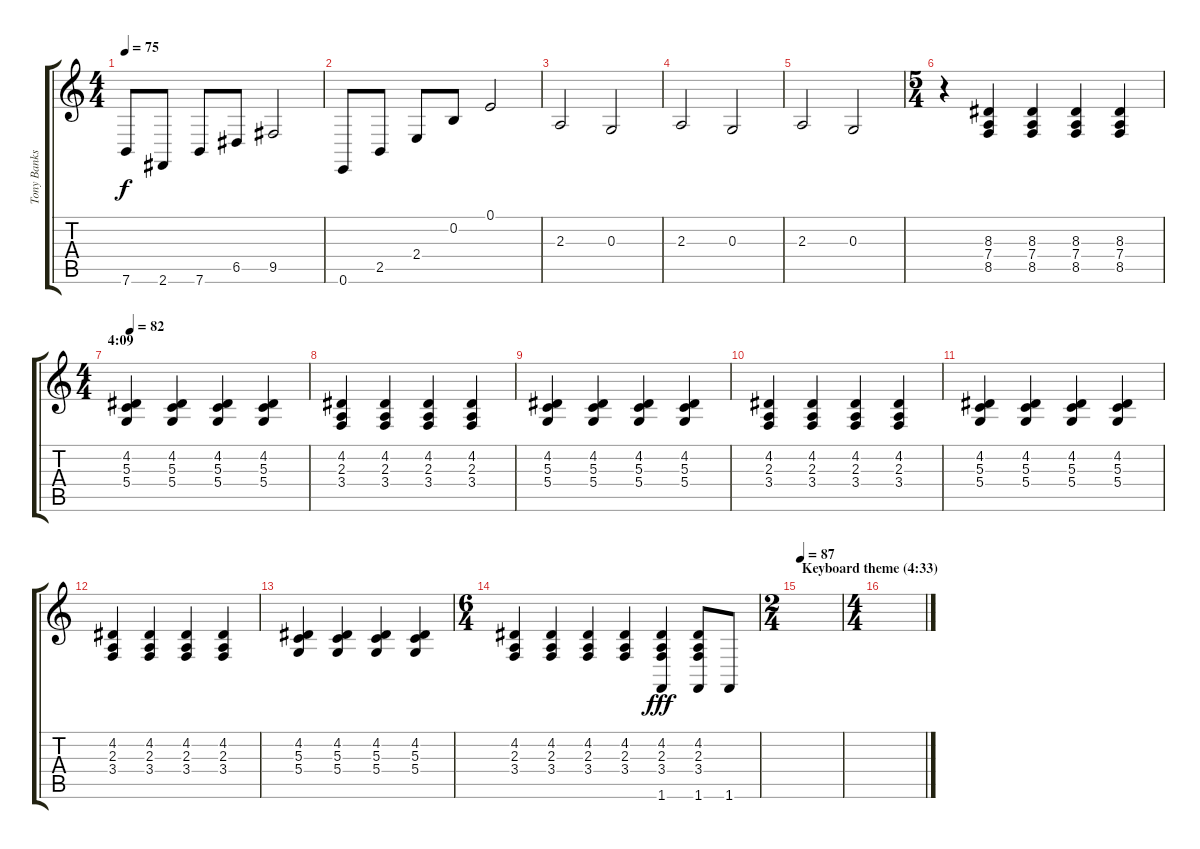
\track ("Tony Banks (piano left hand)" "Tony Banks") {instrument acousticgrandpiano}
\staff {score tabs}
\tuning (E4 B3 G3 D3 A2 E2) {hide}
\ts (4 4)
\tempo 75
\clef g2
\ks c
7.6.8{dy f} 2.6.8 7.6.8 6.5.8 9.5.2 |
0.6.8 2.5.8 2.4.8 0.2.8 0.1.2 |
2.3.2 0.3.2 |
2.3.2 0.3.2 |
2.3.2 0.3.2 |
\ts (5 4)
r.4 (8.3 7.4 8.5).4 (8.3 7.4 8.5).4 (8.3 7.4 8.5).4 (8.3 7.4 8.5).4 |
\ts (4 4)
\section ("" "4:09")
\tempo 82
(4.2 5.3 5.4).4 (4.2 5.3 5.4).4 (4.2 5.3 5.4).4 (4.2 5.3 5.4).4 |
(4.2 2.3 3.4).4 (4.2 2.3 3.4).4 (4.2 2.3 3.4).4 (4.2 2.3 3.4).4 |
(4.2 5.3 5.4).4 (4.2 5.3 5.4).4 (4.2 5.3 5.4).4 (4.2 5.3 5.4).4 |
(4.2 2.3 3.4).4 (4.2 2.3 3.4).4 (4.2 2.3 3.4).4 (4.2 2.3 3.4).4 |
(4.2 5.3 5.4).4 (4.2 5.3 5.4).4 (4.2 5.3 5.4).4 (4.2 5.3 5.4).4 |
(4.2 2.3 3.4).4 (4.2 2.3 3.4).4 (4.2 2.3 3.4).4 (4.2 2.3 3.4).4 |
(4.2 5.3 5.4).4 (4.2 5.3 5.4).4 (4.2 5.3 5.4).4 (4.2 5.3 5.4).4 |
\ts (6 4)
(4.2 2.3 3.4).4 (4.2 2.3 3.4).4 (4.2 2.3 3.4).4 (4.2 2.3 3.4).4 (4.2 2.3 3.4 1.6).4{dy fff} (4.2 2.3 3.4 1.6).8 1.6.8 |
\ts (2 4)
\section ("" "Keyboard theme (4:33)")
\tempo 87
|
\ts (4 4)
